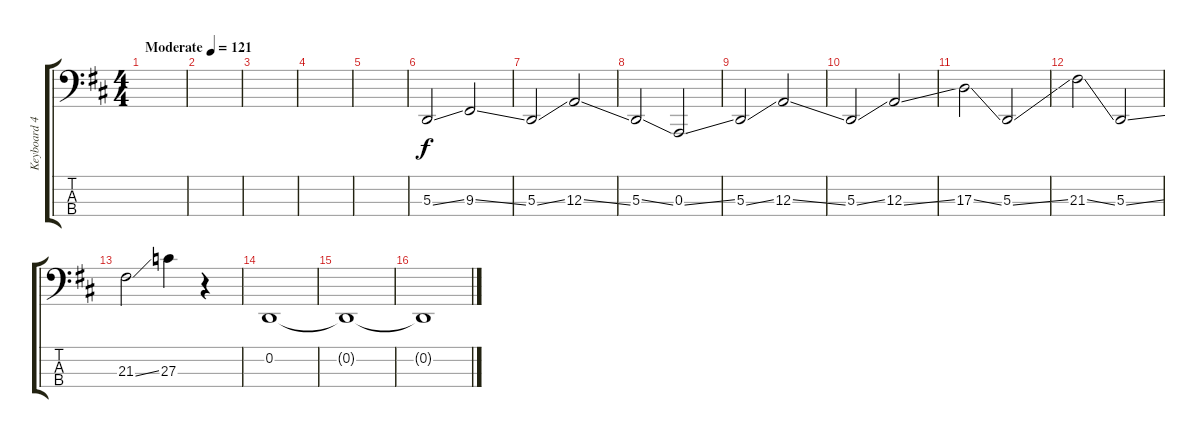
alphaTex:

\track ("Keyboard 4" "Keyboard 4") {instrument lead8bassandlead}
\staff {score tabs}
\tuning (G2 D2 A1 E1) {hide}
\ts (4 4)
\tempo (121 "Moderate")
\clef f4
\ks d
|
|
|
|
|
5.3{ss}.2 9.3{ss}.2 |
5.3{ss}.2 12.3{ss}.2 |
5.3{ss}.2 0.3{ss}.2 |
5.3{ss}.2 12.3{ss}.2 |
5.3{ss}.2 12.3{ss}.2 |
17.3{ss}.2 5.3{ss}.2 |
21.3{ss}.2 5.3{ss}.2 |
21.3{ss}.2 27.3.4 r.4 |
0.2.1 |
0.2{t}.1 |
0.2{t}.1
